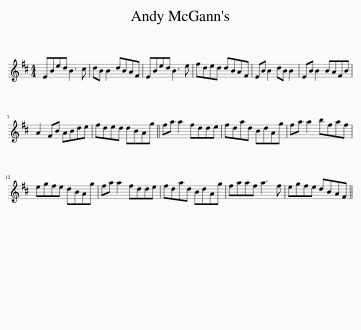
X:1
L:1/8
M:4/4
I:linebreak $
K:D
V:1 treble
V:1
 EBed B3 c | dB B2 dBAF | EBed B3 e | fded dBAF | EB B2 dB B2 | %5
 EB B2 BAFB |$ A2 FB ABde | fded dBAg || fa a2 fdde | fdad BdAg | %10
 fa a2 bfaf |$ egfe dBAg | fa a2 fdde | fdad BdAg | faaf a3 f | %15
 egfe dBAF || %16
